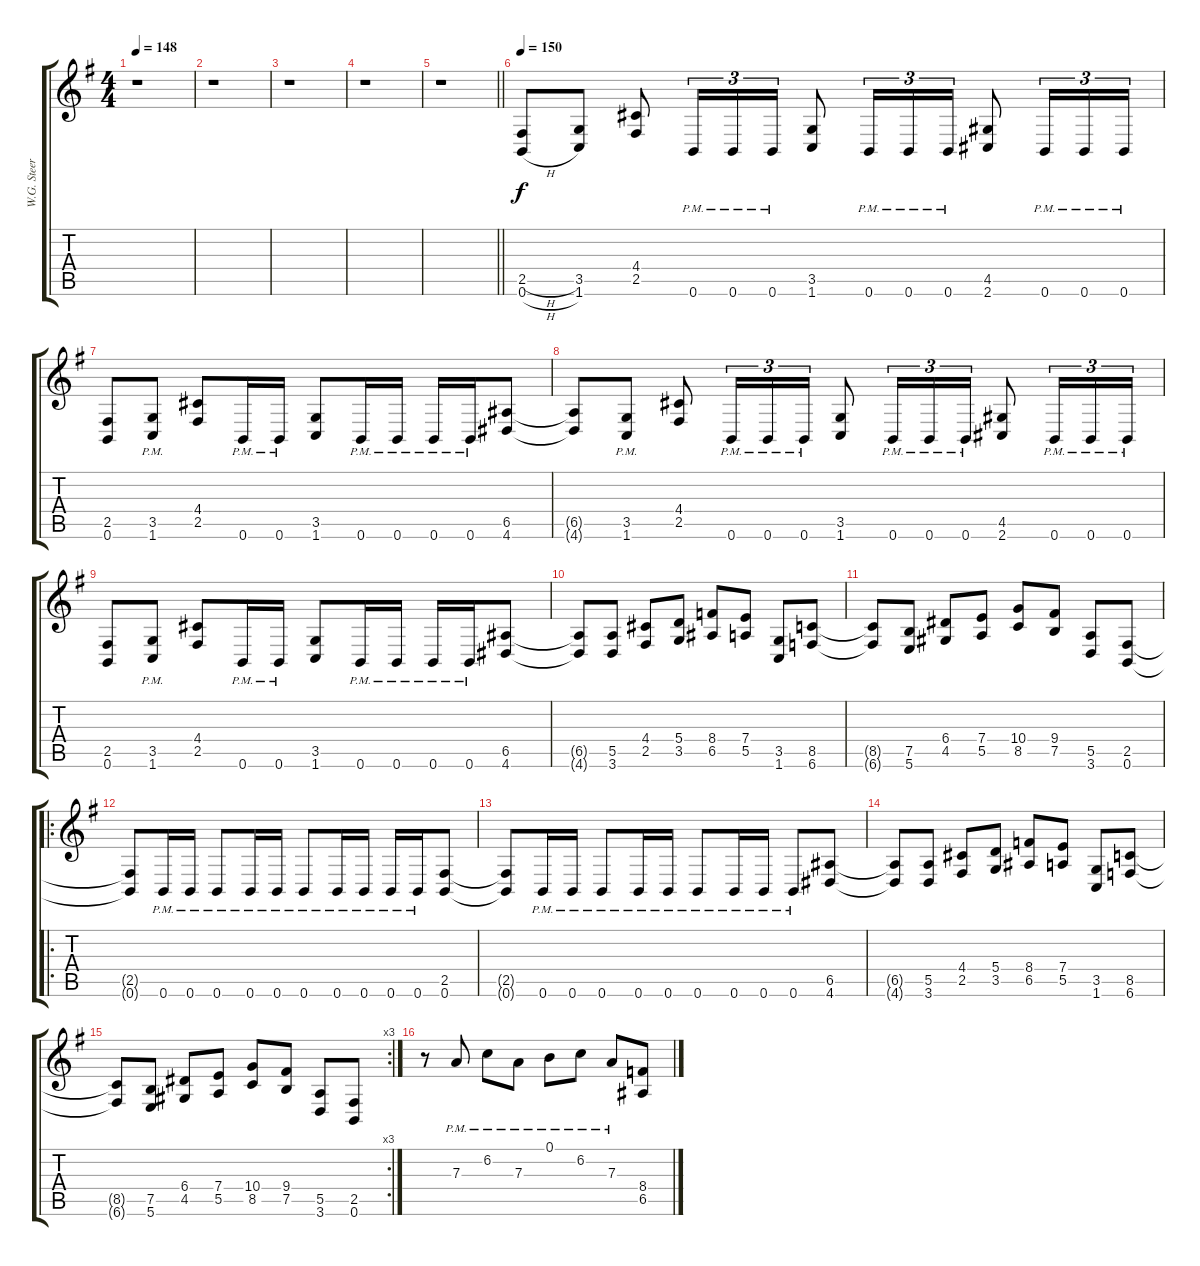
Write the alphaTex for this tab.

\track ("W.G. Steer" "W.G. Steer") {instrument distortionguitar}
\staff {score tabs}
\tuning (B3 Gb3 D3 A2 E2 B1) {hide}
\ts (4 4)
\tempo 148
\clef g2
\ks g
r.1{dy f} |
r.1 |
r.1 |
r.1 |
\barLineRight lightlight
r.1 |
\tempo 150
(2.5{h} 0.6{h}).8 (3.5 1.6).8 (4.4 2.5).8 0.6{pm}.16{tu (3 2)} 0.6{pm}.16{tu (3 2)} 0.6{pm}.16{tu (3 2)} (3.5 1.6).8 0.6{pm}.16{tu (3 2)} 0.6{pm}.16{tu (3 2)} 0.6{pm}.16{tu (3 2)} (4.5 2.6).8 0.6{pm}.16{tu (3 2)} 0.6{pm}.16{tu (3 2)} 0.6{pm}.16{tu (3 2)} |
(2.5 0.6).8 (3.5{pm} 1.6{pm}).8 (4.4 2.5).8 0.6{pm}.16 0.6{pm}.16 (3.5 1.6).8 0.6{pm}.16 0.6{pm}.16 0.6{pm}.16 0.6{pm}.16 (6.5 4.6).8 |
(6.5{t} 4.6{t}).8 (3.5{pm} 1.6{pm}).8 (4.4 2.5).8 0.6{pm}.16{tu (3 2)} 0.6{pm}.16{tu (3 2)} 0.6{pm}.16{tu (3 2)} (3.5 1.6).8 0.6{pm}.16{tu (3 2)} 0.6{pm}.16{tu (3 2)} 0.6{pm}.16{tu (3 2)} (4.5 2.6).8 0.6{pm}.16{tu (3 2)} 0.6{pm}.16{tu (3 2)} 0.6{pm}.16{tu (3 2)} |
(2.5 0.6).8 (3.5{pm} 1.6{pm}).8 (4.4 2.5).8 0.6{pm}.16 0.6{pm}.16 (3.5 1.6).8 0.6{pm}.16 0.6{pm}.16 0.6{pm}.16 0.6{pm}.16 (6.5 4.6).8 |
(6.5{t} 4.6{t}).8 (5.5 3.6).8 (4.4 2.5).8 (5.4 3.5).8 (8.4 6.5).8 (7.4 5.5).8 (3.5 1.6).8 (8.5 6.6).8 |
(8.5{t} 6.6{t}).8 (7.5 5.6).8 (6.4 4.5).8 (7.4 5.5).8 (10.4 8.5).8 (9.4 7.5).8 (5.5 3.6).8 (2.5 0.6).8 |
\ro
(2.5{t} 0.6{t}).8 0.6{pm}.16 0.6{pm}.16 0.6{pm}.8 0.6{pm}.16 0.6{pm}.16 0.6{pm}.8 0.6{pm}.16 0.6{pm}.16 0.6{pm}.16 0.6{pm}.16 (2.5 0.6).8 |
(2.5{t} 0.6{t}).8 0.6{pm}.16 0.6{pm}.16 0.6{pm}.8 0.6{pm}.16 0.6{pm}.16 0.6{pm}.8 0.6{pm}.16 0.6{pm}.16 0.6{pm}.8 (6.5 4.6).8 |
(6.5{t} 4.6{t}).8 (5.5 3.6).8 (4.4 2.5).8 (5.4 3.5).8 (8.4 6.5).8 (7.4 5.5).8 (3.5 1.6).8 (8.5 6.6).8 |
\rc 3
(8.5{t} 6.6{t}).8 (7.5 5.6).8 (6.4 4.5).8 (7.4 5.5).8 (10.4 8.5).8 (9.4 7.5).8 (5.5 3.6).8 (2.5 0.6).8 |
r.8 7.3{pm}.8 6.2{pm}.8 7.3{pm}.8 0.1{pm}.8 6.2{pm}.8 7.3{pm}.8 (8.4 6.5).8
